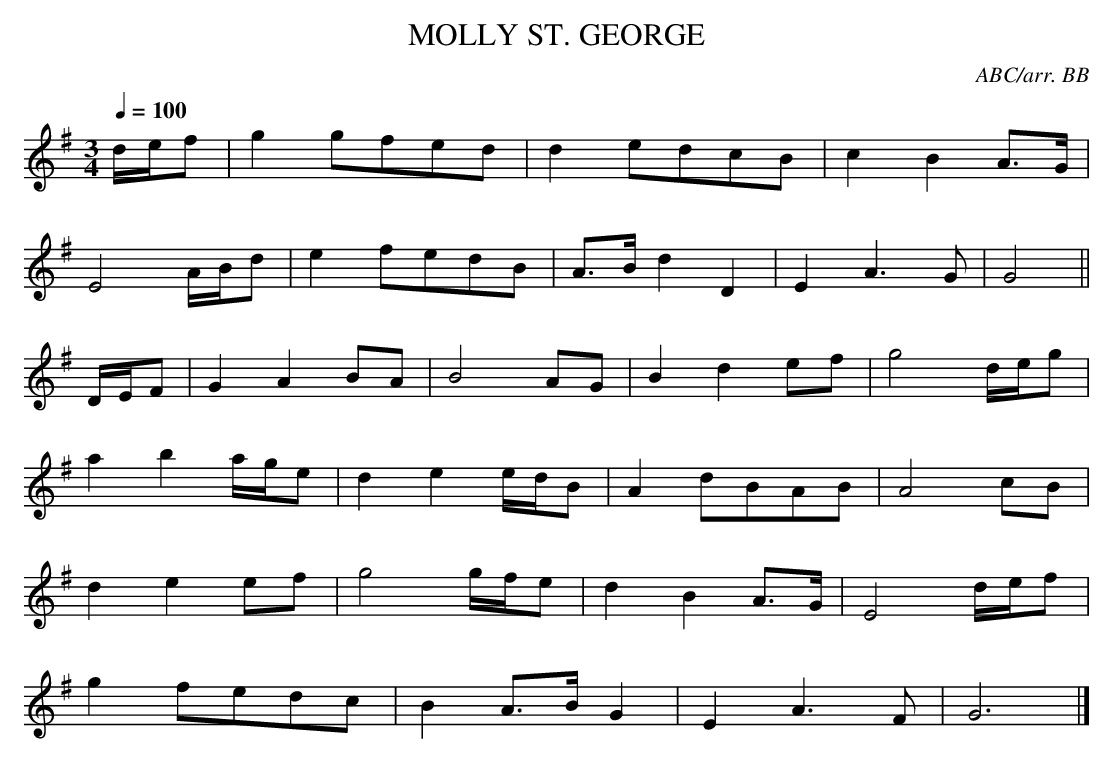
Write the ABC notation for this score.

X:1
T:MOLLY ST. GEORGE
C:ABC/arr. BB
Q:1/4=100
L:1/8
M:3/4
K:G
d/e/f|g2 gfed|d2 edcB|c2B2 A>G|
E4 A/B/d|e2 fedB|A>B d2D2|E2 A3G|G4 ||
D/E/F|G2A2 BA|B4 AG|B2d2 ef|g4 d/e/g|
a2b2 a/g/e|d2e2 e/d/B|A2 dBAB|A4 cB|
d2e2 ef|g4 g/f/e|d2B2 A>G|E4 d/e/f|
g2 fedc|B2 A>B G2|E2 A3F|G6 |]
